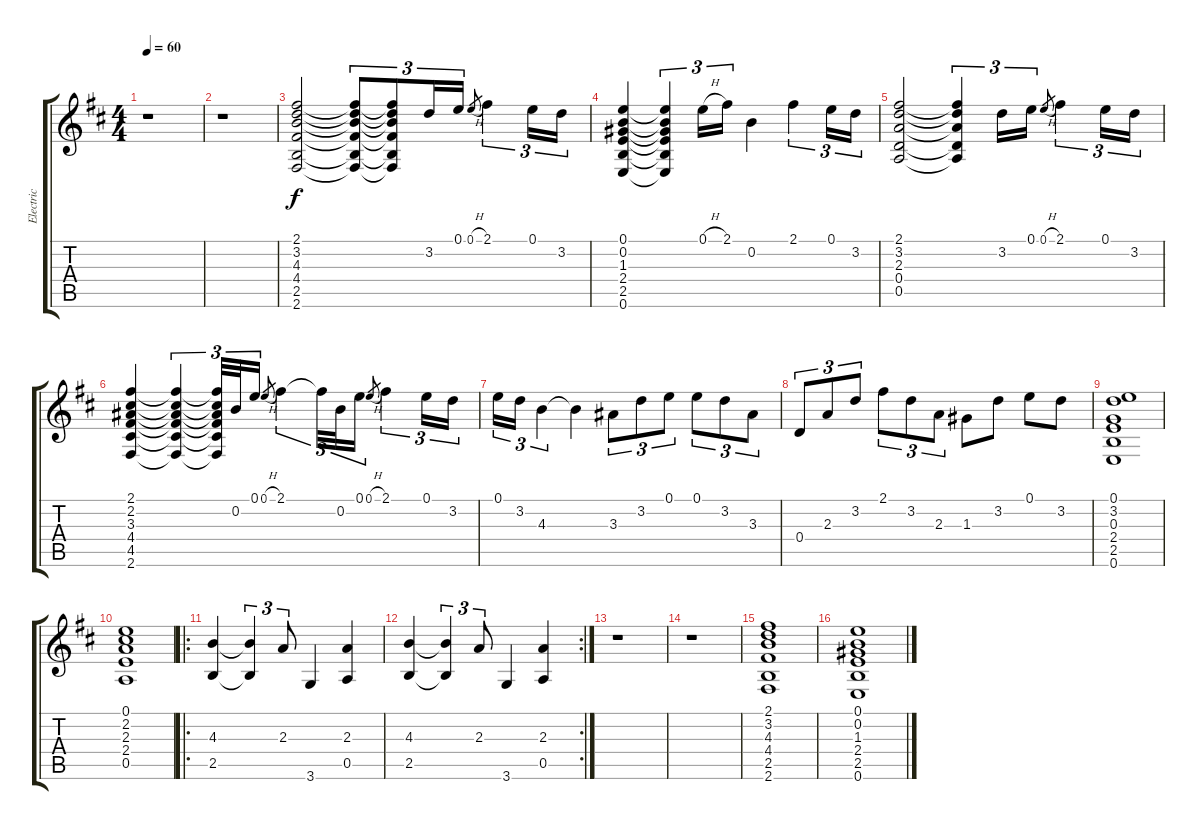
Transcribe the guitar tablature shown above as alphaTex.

\track ("Electric" "Electric") {instrument electricguitarclean}
\staff {score tabs}
\tuning (E4 B3 G3 D3 A2 E2) {hide}
\ts (4 4)
\tempo 60
\clef g2
\ks d
r.1{dy f instrument electricguitarclean} |
r.1 |
(2.1 3.2 4.3 4.4 2.5 2.6).2 (2.1{t} 3.2{t} 4.3{t} 4.4{t} 2.5{t} 2.6{t}).8{tu (3 2)} (2.1{t} 3.2{t} 4.3{t} 4.4{t} 2.5{t} 2.6{t}).8{tu (3 2)} 3.2.16{tu (3 2)} 0.1.16{tu (3 2)} 0.1{h}.8{gr} 2.1.4{tu (3 2)} 0.1.16{tu (3 2)} 3.2.16{tu (3 2)} |
(0.1 0.2 1.3 2.4 2.5 0.6).4 (0.1{t} 0.2{t} 1.3{t} 2.4{t} 2.5{t} 0.6{t}).4{tu (3 2)} 0.1{h}.16{tu (3 2)} 2.1.16{tu (3 2)} 0.2.4 2.1.4{tu (3 2)} 0.1.16{tu (3 2)} 3.2.16{tu (3 2)} |
(2.1 3.2 2.3 0.4 0.5).2 (2.1{t} 3.2{t} 2.3{t} 0.4{t} 0.5{t}).4{tu (3 2)} 3.2.16{tu (3 2)} 0.1.16{tu (3 2)} 0.1{h}.8{gr} 2.1.4{tu (3 2)} 0.1.16{tu (3 2)} 3.2.16{tu (3 2)} |
(2.1 2.2 3.3 4.4 4.5 2.6).4 (2.1{t} 2.2{t} 3.3{t} 4.4{t} 4.5{t} 2.6{t}).4{tu (3 2)} (2.1{t} 2.2{t} 3.3{t} 4.4{t} 4.5{t} 2.6{t}).32{tu (3 2)} 0.2.32{tu (3 2)} 0.1.16{tu (3 2)} 0.1{h}.8{gr} 2.1.4{tu (3 2)} 2.1{t}.32{tu (3 2)} 0.2.32{tu (3 2)} 0.1.16{tu (3 2)} 0.1{h}.8{gr} 2.1.4{tu (3 2)} 0.1.16{tu (3 2)} 3.2.16{tu (3 2)} |
0.1.16{tu (3 2)} 3.2.16{tu (3 2)} 4.3.4{tu (3 2)} 4.3{t}.4 3.3.8{tu (3 2)} 3.2.8{tu (3 2)} 0.1.8{tu (3 2)} 0.1.8{tu (3 2)} 3.2.8{tu (3 2)} 3.3.8{tu (3 2)} |
0.4.8{tu (3 2)} 2.3.8{tu (3 2)} 3.2.8{tu (3 2)} 2.1.8{tu (3 2)} 3.2.8{tu (3 2)} 2.3.8{tu (3 2)} 1.3.8 3.2.8 0.1.8 3.2.8 |
(0.1 3.2 0.3 2.4 2.5 0.6).1 |
(0.1 2.2 2.3 2.4 0.5).1 |
\ro
(4.3 2.5).4 (4.3{t} 2.5{t}).4{tu (3 2)} 2.3.8{tu (3 2)} 3.6.4 (2.3 0.5).4 |
\rc 2
(4.3 2.5).4 (4.3{t} 2.5{t}).4{tu (3 2)} 2.3.8{tu (3 2)} 3.6.4 (2.3 0.5).4 |
r.1 |
r.1 |
(2.1 3.2 4.3 4.4 2.5 2.6).1 |
(0.1 0.2 1.3 2.4 2.5 0.6).1
